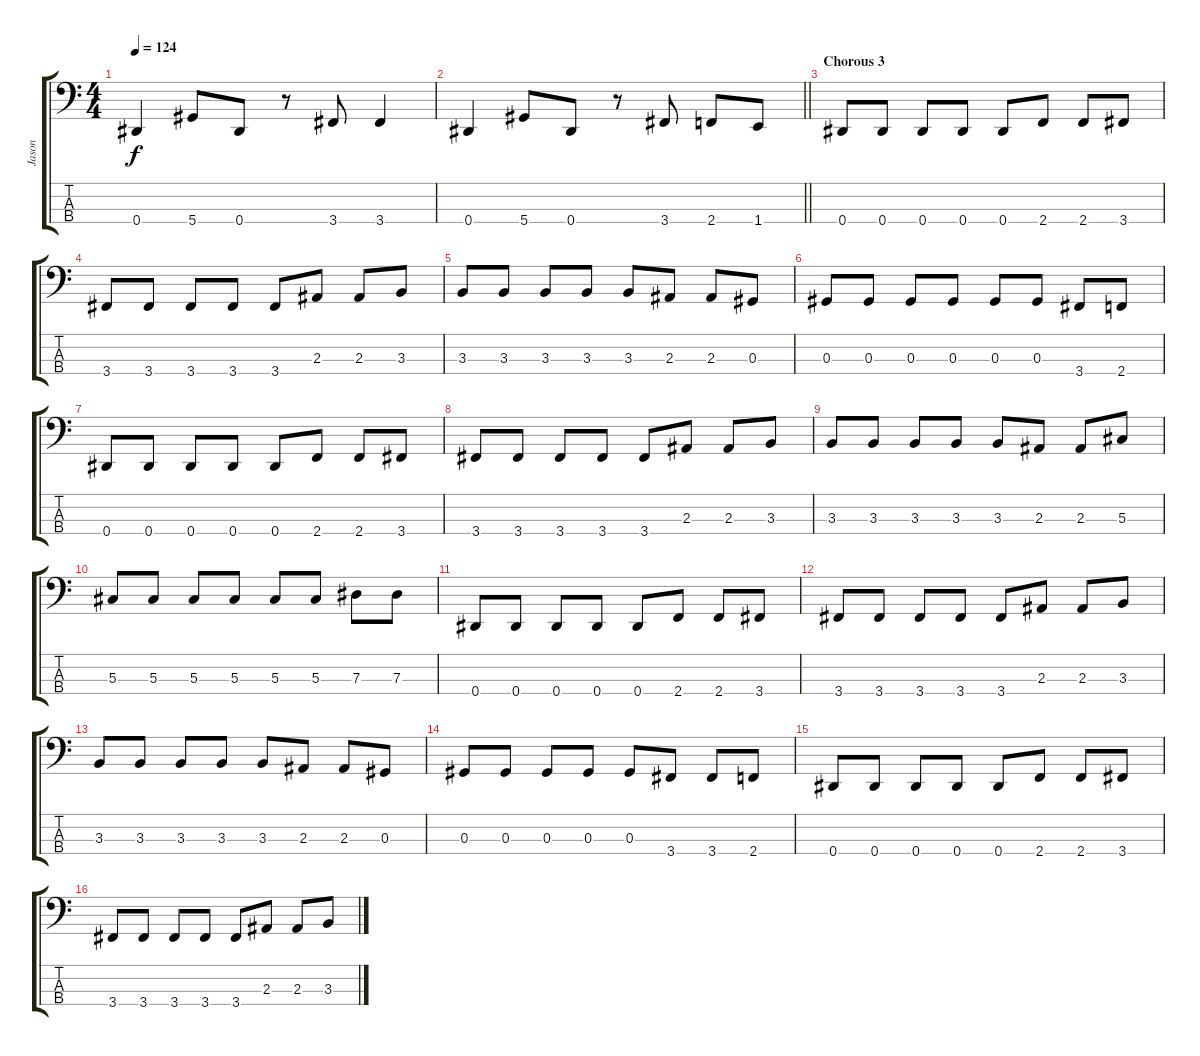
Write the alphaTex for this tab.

\track ("Jason" "Jason") {instrument electricbassfinger}
\staff {score tabs}
\tuning (Gb2 Db2 Ab1 Eb1) {hide}
\ts (4 4)
\tempo 124
\clef f4
\ks c
0.4.4{dy f} 5.4.8 0.4.8 r.8 3.4.8 3.4.4 |
\barLineRight lightlight
0.4.4 5.4.8 0.4.8 r.8 3.4.8 2.4.8 1.4.8 |
\section ("" "Chorous 3")
0.4.8 0.4.8 0.4.8 0.4.8 0.4.8 2.4.8 2.4.8 3.4.8 |
3.4.8 3.4.8 3.4.8 3.4.8 3.4.8 2.3.8 2.3.8 3.3.8 |
3.3.8 3.3.8 3.3.8 3.3.8 3.3.8 2.3.8 2.3.8 0.3.8 |
0.3.8 0.3.8 0.3.8 0.3.8 0.3.8 0.3.8 3.4.8 2.4.8 |
0.4.8 0.4.8 0.4.8 0.4.8 0.4.8 2.4.8 2.4.8 3.4.8 |
3.4.8 3.4.8 3.4.8 3.4.8 3.4.8 2.3.8 2.3.8 3.3.8 |
3.3.8 3.3.8 3.3.8 3.3.8 3.3.8 2.3.8 2.3.8 5.3.8 |
5.3.8 5.3.8 5.3.8 5.3.8 5.3.8 5.3.8 7.3.8 7.3.8 |
0.4.8 0.4.8 0.4.8 0.4.8 0.4.8 2.4.8 2.4.8 3.4.8 |
3.4.8 3.4.8 3.4.8 3.4.8 3.4.8 2.3.8 2.3.8 3.3.8 |
3.3.8 3.3.8 3.3.8 3.3.8 3.3.8 2.3.8 2.3.8 0.3.8 |
0.3.8 0.3.8 0.3.8 0.3.8 0.3.8 3.4.8 3.4.8 2.4.8 |
0.4.8 0.4.8 0.4.8 0.4.8 0.4.8 2.4.8 2.4.8 3.4.8 |
3.4.8 3.4.8 3.4.8 3.4.8 3.4.8 2.3.8 2.3.8 3.3.8
